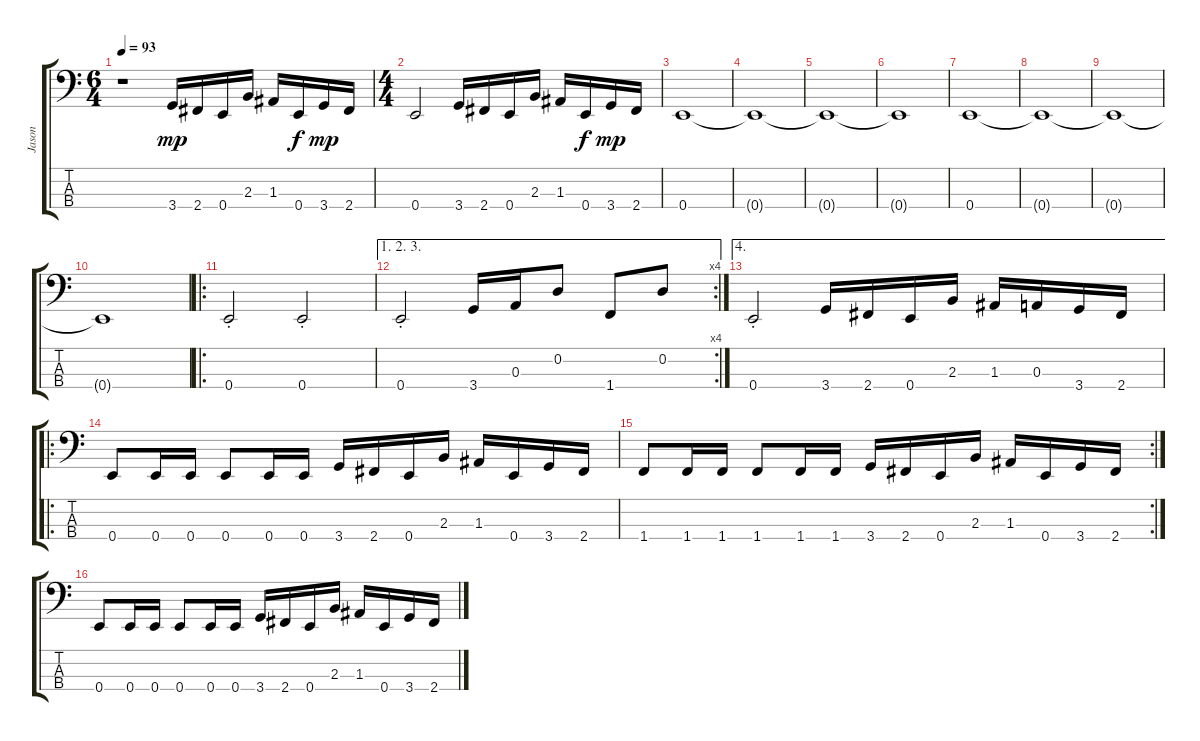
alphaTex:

\track ("Jason" "Jason") {instrument electricbasspick}
\staff {score tabs}
\tuning (G2 D2 A1 E1) {hide}
\ts (6 4)
\tempo 93
\clef f4
\ks c
r.1{dy mp instrument electricbasspick} 3.4.16 2.4.16 0.4.16 2.3.16 1.3.16 0.4.16{dy f} 3.4.16{dy mp} 2.4.16 |
\ts (4 4)
0.4.2 3.4.16 2.4.16 0.4.16 2.3.16 1.3.16 0.4.16{dy f} 3.4.16{dy mp} 2.4.16 |
0.4.1 |
0.4{t}.1 |
0.4{t}.1 |
0.4{t}.1 |
0.4.1 |
0.4{t}.1 |
0.4{t}.1 |
0.4{t}.1 |
\ro
0.4{st}.2 0.4{st}.2 |
\ae (1 2 3)
\rc 4
0.4{st}.2 3.4.16 0.3.16 0.2.8 1.4.8 0.2.8 |
\ae 4
0.4{st}.2 3.4.16 2.4.16 0.4.16 2.3.16 1.3.16 0.3.16 3.4.16 2.4.16 |
\ro
0.4.8 0.4.16 0.4.16 0.4.8 0.4.16 0.4.16 3.4.16 2.4.16 0.4.16 2.3.16 1.3.16 0.4.16 3.4.16 2.4.16 |
\rc 2
1.4.8 1.4.16 1.4.16 1.4.8 1.4.16 1.4.16 3.4.16 2.4.16 0.4.16 2.3.16 1.3.16 0.4.16 3.4.16 2.4.16 |
0.4.8 0.4.16 0.4.16 0.4.8 0.4.16 0.4.16 3.4.16 2.4.16 0.4.16 2.3.16 1.3.16 0.4.16 3.4.16 2.4.16
